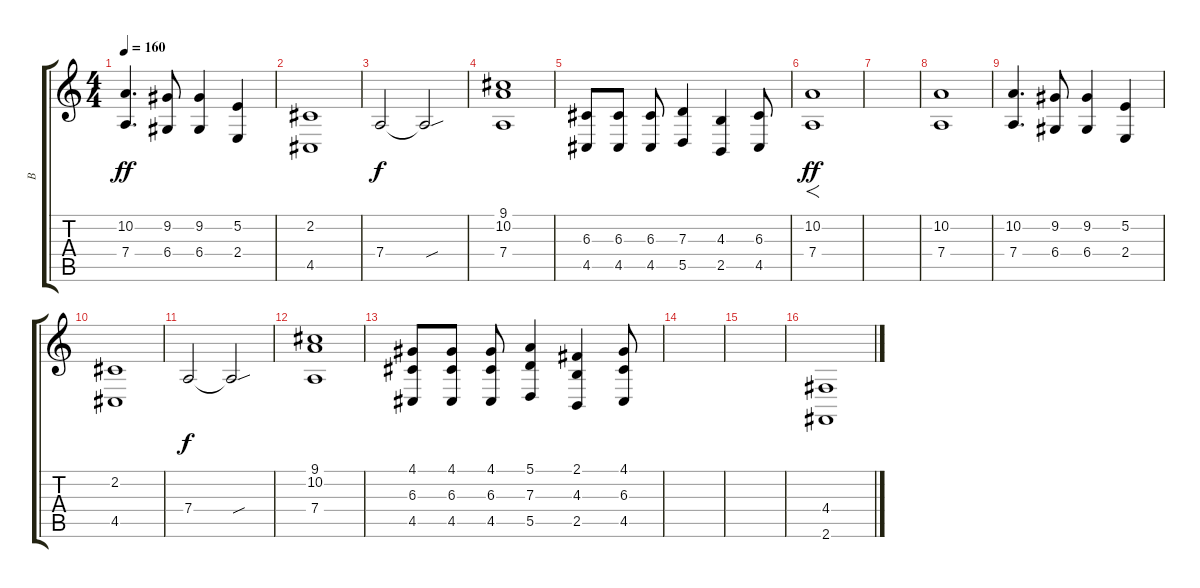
\track ("B" "B") {instrument trombone}
\staff {score tabs}
\tuning (E4 B3 G3 D3 A2 E2) {hide}
\ts (4 4)
\tempo 160
\clef g2
\ks c
(10.2 7.4).4{d dy ff} (9.2 6.4).8 (9.2 6.4).4 (5.2 2.4).4 |
(2.2 4.5).1 |
7.4.2{dy f} 7.4{sou t}.2 |
(9.1 10.2 7.4).1 |
(6.3 4.5).8 (6.3 4.5).8 (6.3 4.5).8 (7.3 5.5).4 (4.3 2.5).4 (6.3 4.5).8 |
(10.2 7.4).1{f dy ff} |
|
(10.2 7.4).1 |
(10.2 7.4).4{d} (9.2 6.4).8 (9.2 6.4).4 (5.2 2.4).4 |
(2.2 4.5).1 |
7.4.2{dy f} 7.4{sou t}.2 |
(9.1 10.2 7.4).1 |
(4.1 6.3 4.5).8{instrument trombone} (4.1 6.3 4.5).8 (4.1 6.3 4.5).8 (5.1 7.3 5.5).4 (2.1 4.3 2.5).4 (4.1 6.3 4.5).8 |
|
|
(4.4 2.6).1{instrument frenchhorn}
